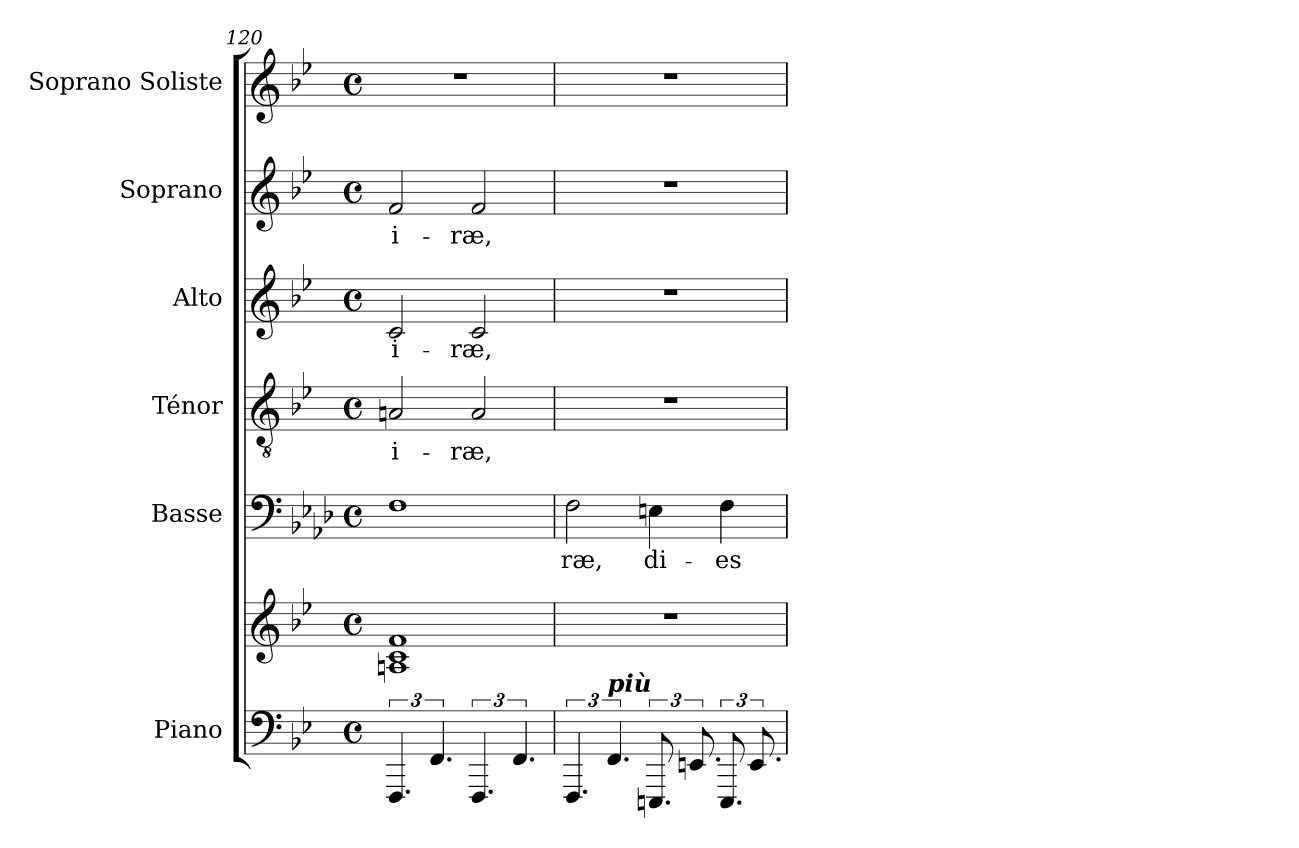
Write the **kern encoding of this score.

**kern	**kern	**kern	**text	**dynam	**kern	**text	**kern	**text	**kern	**text	**kern
*part6	*part6	*part5	*part5	*part5	*part4	*part4	*part3	*part3	*part2	*part2	*part1
*staff7	*staff6	*staff5	*staff5	*staff5	*staff4	*staff4	*staff3	*staff3	*staff2	*staff2	*staff1
*I"Piano	*	*I"Basse	*	*	*I"Ténor	*	*I"Alto	*	*I"Soprano	*	*I"Soprano Soliste
*I'Pno.	*	*I'B.	*	*	*I'T.	*	*I'A.	*	*I'S.	*	*
*clefF4	*clefG2	*clefF4	*	*	*clefGv2	*	*clefG2	*	*clefG2	*	*clefG2
*	*	*ITrd8c14	*	*	*	*	*	*	*	*	*
*k[b-e-]	*k[b-e-]	*k[b-e-a-d-]	*	*	*k[b-e-]	*	*k[b-e-]	*	*k[b-e-]	*	*k[b-e-]
*M4/4	*M4/4	*M4/4	*	*	*M4/4	*	*M4/4	*	*M4/4	*	*M4/4
*met(c)	*met(c)	*met(c)	*	*	*met(c)	*	*met(c)	*	*met(c)	*	*met(c)
=120	=120	=120	=120	=120	=120	=120	=120	=120	=120	=120	=120
6.FFF/	1An 1c 1f	1FFi	.	.	2An/	i-	2c/	i-	2f/	i-	1r
6.FF/	.	.	.	.	.	.	.	.	.	.	.
6.FFF/	.	.	.	.	2A/	-ræ,	2c/	-ræ,	2f/	-ræ,	.
6.FF/	.	.	.	.	.	.	.	.	.	.	.
=121	=121	=121	=121	=121	=121	=121	=121	=121	=121	=121	=121
6.FFF/	1r	2FFi\	-ræ,	.	1r	.	1r	.	1r	.	1r
!LO:TX:a:Bi:t=più	!	!	!	!	!	!	!	!	!	!	!
6.FF/	.	.	.	.	.	.	.	.	.	.	.
!	!	!	!	!LO:DY:a	!	!	!	!	!	!	!
12.EEEn/	.	4EEni\	di-	other-dynamics	.	.	.	.	.	.	.
12.EEn/	.	.	.	.	.	.	.	.	.	.	.
12.EEE/	.	4FFi\	-es	.	.	.	.	.	.	.	.
12.EE/	.	.	.	.	.	.	.	.	.	.	.
=	=	=	=	=	=	=	=	=	=	=	=
*-	*-	*-	*-	*-	*-	*-	*-	*-	*-	*-	*-
